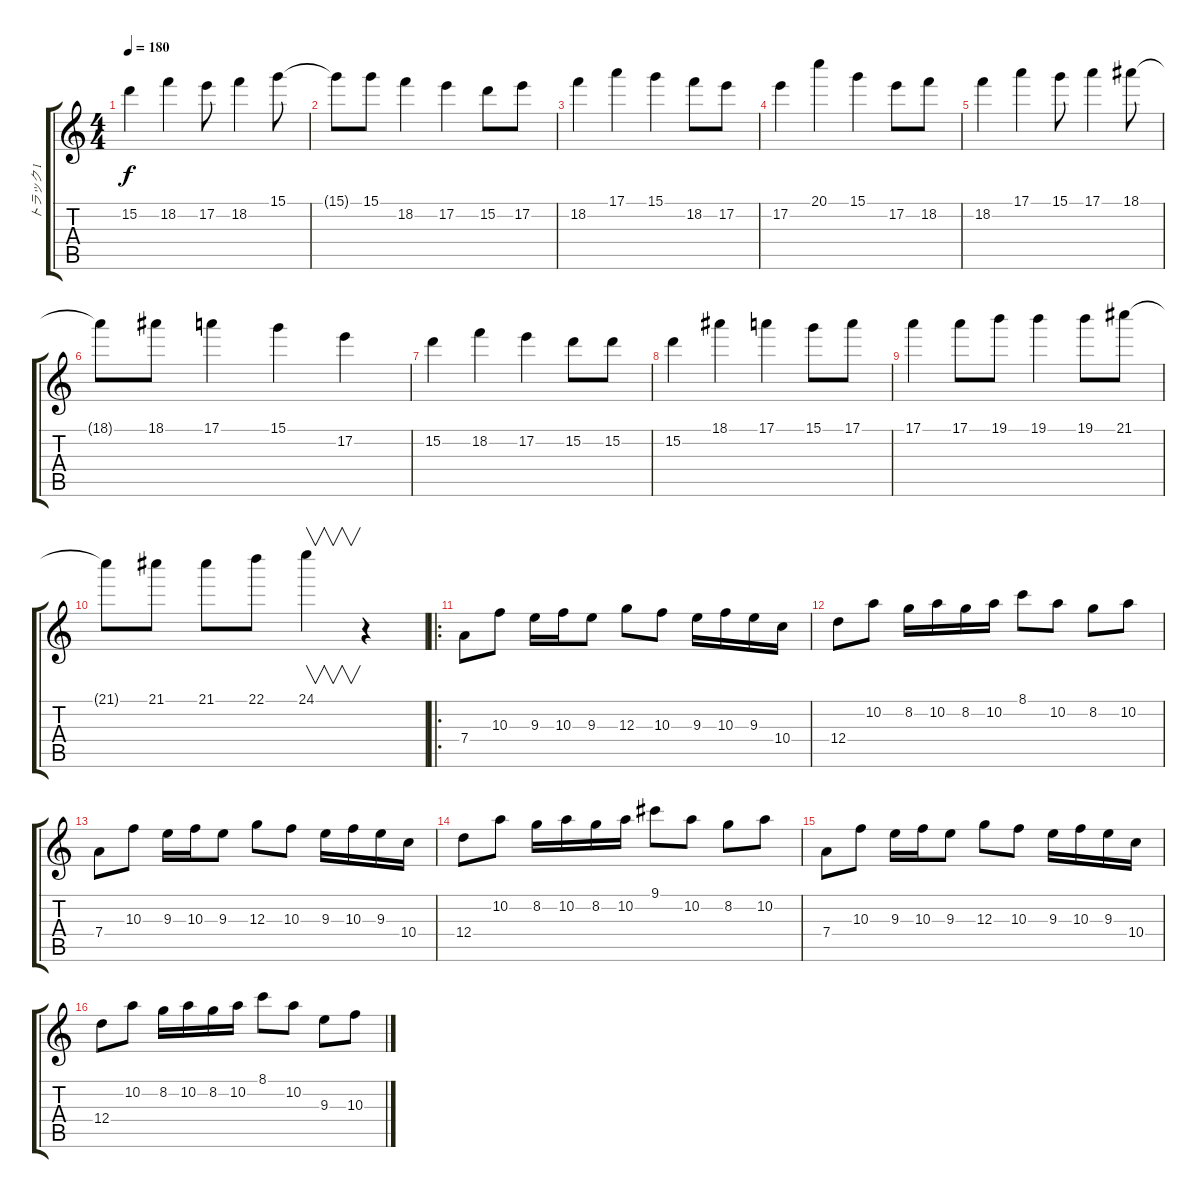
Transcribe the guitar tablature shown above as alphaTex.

\track ("トラック 1" "トラック 1") {instrument distortionguitar}
\staff {score tabs}
\tuning (E4 B3 G3 D3 A2 E2) {hide}
\ts (4 4)
\tempo 180
\clef g2
\ks c
15.2.4{dy f} 18.2.4 17.2.8 18.2.4 15.1.8 |
15.1{t}.8 15.1.8 18.2.4 17.2.4 15.2.8 17.2.8 |
18.2.4 17.1.4 15.1.4 18.2.8 17.2.8 |
17.2.4 20.1.4 15.1.4 17.2.8 18.2.8 |
18.2.4 17.1.4 15.1.8 17.1.4 18.1.8 |
18.1{t}.8 18.1.8 17.1.4 15.1.4 17.2.4 |
15.2.4 18.2.4 17.2.4 15.2.8 15.2.8 |
15.2.4 18.1.4 17.1.4 15.1.8 17.1.8 |
17.1.4 17.1.8 19.1.8 19.1.4 19.1.8 21.1.8 |
21.1{t}.8 21.1.8 21.1.8 22.1.8 24.1.4{v} r.4 |
\ro
7.4.8 10.3.8 9.3.16 10.3.16 9.3.8 12.3.8 10.3.8 9.3.16 10.3.16 9.3.16 10.4.16 |
12.4.8 10.2.8 8.2.16 10.2.16 8.2.16 10.2.16 8.1.8 10.2.8 8.2.8 10.2.8 |
7.4.8 10.3.8 9.3.16 10.3.16 9.3.8 12.3.8 10.3.8 9.3.16 10.3.16 9.3.16 10.4.16 |
12.4.8 10.2.8 8.2.16 10.2.16 8.2.16 10.2.16 9.1.8 10.2.8 8.2.8 10.2.8 |
7.4.8 10.3.8 9.3.16 10.3.16 9.3.8 12.3.8 10.3.8 9.3.16 10.3.16 9.3.16 10.4.16 |
12.4.8 10.2.8 8.2.16 10.2.16 8.2.16 10.2.16 8.1.8 10.2.8 9.3.8 10.3.8
